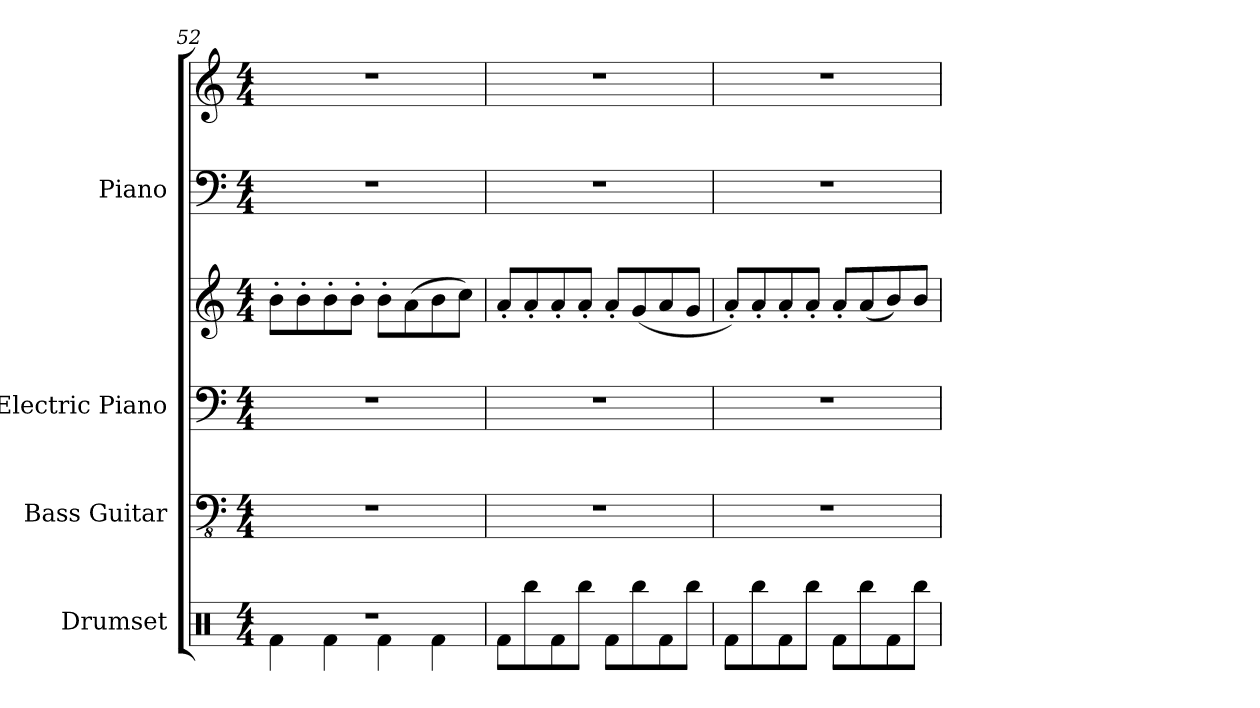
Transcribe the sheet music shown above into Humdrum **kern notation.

**kern	**kern	**kern	**kern	**kern	**kern
*part4	*part3	*part2	*part2	*part1	*part1
*staff6	*staff5	*staff4	*staff3	*staff2	*staff1
*I"Drumset	*I"Bass Guitar	*I"Electric Piano	*	*I"Piano	*
*I'Drs.	*I'B. Guit.	*I'El. Pno.	*	*I'Pno.	*
!!LO:PB:g=z
*clefX	*clefFv4	*clefF4	*clefG2	*clefF4	*clefG2
*k[]	*k[]	*k[]	*k[]	*k[]	*k[]
*M4/4	*M4/4	*M4/4	*M4/4	*M4/4	*M4/4
=52	=52	=52	=52	=52	=52
*^	*	*	*	*	*
1r	4Rf\	1r	1r	8b'\L	1r	1r
.	.	.	.	8b'\	.	.
.	4Rf\	.	.	8b'\	.	.
.	.	.	.	8b'\J	.	.
.	4Rf\	.	.	8b'\L	.	.
.	.	.	.	(8a\	.	.
.	4Rf\	.	.	8b\	.	.
.	.	.	.	8cc\J)	.	.
*v	*v	*	*	*	*	*
=53	=53	=53	=53	=53	=53
8Rf\L	1r	1r	8a'/L	1r	1r
8Rbb\	.	.	8a'/	.	.
8Rf\	.	.	8a'/	.	.
8Rbb\J	.	.	8a'/J	.	.
8Rf\L	.	.	8a'/L	.	.
8Rbb\	.	.	(8g/	.	.
8Rf\	.	.	8a/	.	.
8Rbb\J	.	.	8g/J	.	.
=54	=54	=54	=54	=54	=54
8Rf\L	1r	1r	8a'/L)	1r	1r
8Rbb\	.	.	8a'/	.	.
8Rf\	.	.	8a'/	.	.
8Rbb\J	.	.	8a'/J	.	.
8Rf\L	.	.	8a'/L	.	.
8Rbb\	.	.	(8a/	.	.
8Rf\	.	.	8b/)	.	.
8Rbb\J	.	.	8b/J	.	.
=	=	=	=	=	=
*-	*-	*-	*-	*-	*-
